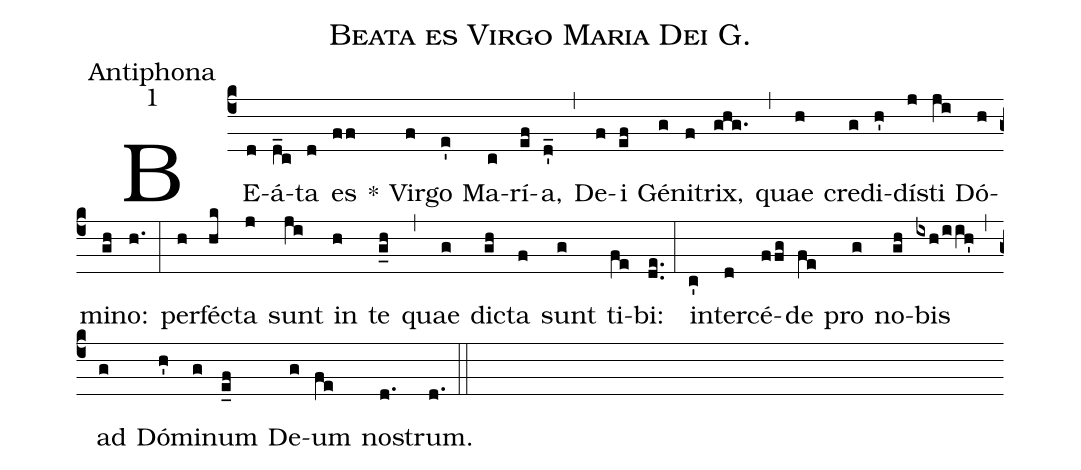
name:Beata es Virgo Maria Dei G.;
office-part:Antiphona;
mode:1;
%%
(c4) BE(d)á(d_c)ta(d) es(ff) *() Vir(f)go(e') Ma(c)rí(ef)a,(d'_) (,) De(f)i(ef) Gé(g)ni(f)trix,(ghg.) (,) quae(h) cre(g)di(h')dí(j)sti(ji) Dó(h)mi(gh)no:(h.) (:) per(h)fé(hk)cta(j) sunt(ji) in(h) te(g_h) (,) quae(g) di(gh)cta(f) sunt(g) ti(fe)bi:(de..) (:) in(c')ter(d)cé(ffg)de(fe) pro(g) no(gh)bis(ixh/iih') (,) ad(g) Dó(h')mi(g)num(e_f) De(g)um(fe) no(d.)strum.(d.) (::)
